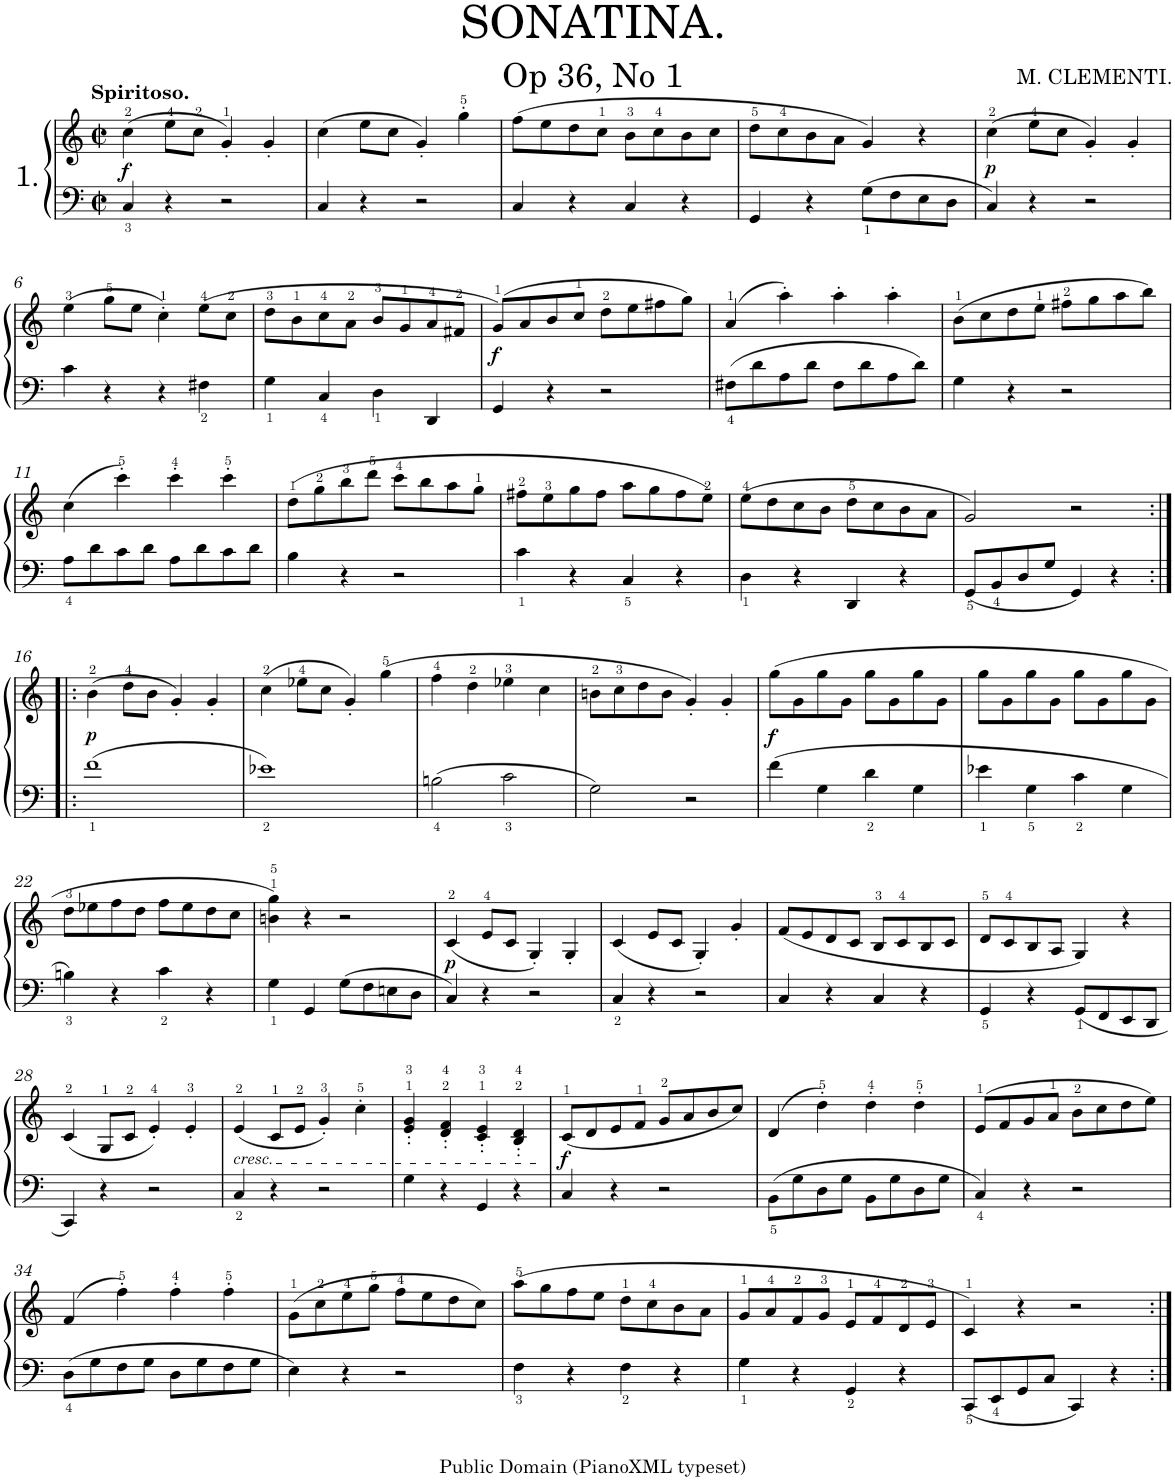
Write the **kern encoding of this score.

**kern	**kern	**dynam
*part1	*part1	*part1
*staff2	*staff1	*staff1/2
*I"Piano	*	*
*I'Pno.	*	*
*clefF4	*clefG2	*
*k[]	*k[]	*
*M2/2	*M2/2	*
*met(c|)	*met(c|)	*
=1	=1	=1
!	!LO:TX:a:B:t=Spiritoso.	!
!	!LO:TX:b:t=1.	!
!	!	!LO:DY:b
4C/	(4cc\	f
4r	8ee\L	.
.	8cc\J	.
2r	4g'/)	.
.	4g'/	.
=2	=2	=2
4C/	(4cc\	.
4r	8ee\L	.
.	8cc\J	.
2r	4g'/)	.
.	4gg'\	.
=3	=3	=3
4C/	(8ff\L	.
.	8ee\	.
4r	8dd\	.
.	8cc\J	.
4C/	8b\L	.
.	8cc\	.
4r	8b\	.
.	8cc\J	.
=4	=4	=4
4GG/	8dd\L	.
.	8cc\	.
4r	8b\	.
.	8a\J	.
8G\L	4g/)	.
8F\	.	.
8E\	4r	.
8D\J	.	.
=5	=5	=5
!	!	!LO:DY:b
4C/	(4cc\	p
4r	8ee\L	.
.	8cc\J	.
2r	4g'/)	.
.	4g'/	.
!!LO:LB:g=z
=6	=6	=6
4c\	(4ee\	.
4r	8gg\L	.
.	8ee\J	.
4r	4cc'\)	.
4F#X\	(8ee\L	.
.	8cc\J	.
=7	=7	=7
4G\	8dd\L	.
.	8b\	.
4C/	8cc\	.
.	8a\J	.
4D\	8b/L	.
.	8g/	.
4DD/	8a/	.
.	8f#X/J	.
=8	=8	=8
!	!	!LO:DY:b
4GG/	(8g/L)	f
.	8a/	.
4r	8b/	.
.	8cc/J	.
2r	8dd\L	.
.	8ee\	.
.	8ff#X\	.
.	8gg\J)	.
=9	=9	=9
8F#X\L	(4a/	.
8d\	.	.
8A\	4aa'\)	.
8d\J	.	.
8F#\L	4aa'\	.
8d\	.	.
8A\	4aa'\	.
8d\J	.	.
=10	=10	=10
4G\	(8b\L	.
.	8cc\	.
4r	8dd\	.
.	8ee\J	.
2r	8ff#X\L	.
.	8gg\	.
.	8aa\	.
.	8bb\J)	.
!!LO:LB:g=z
=11	=11	=11
8A\L	(4cc\	.
8d\	.	.
8c\	4ccc'\)	.
8d\J	.	.
8A\L	4ccc'\	.
8d\	.	.
8c\	4ccc'\	.
8d\J	.	.
=12	=12	=12
4B\	(8dd\L	.
.	8gg\	.
4r	8bb\	.
.	8ddd\J	.
2r	8ccc\L	.
.	8bb\	.
.	8aa\	.
.	8gg\J	.
=13	=13	=13
4c\	8ff#X\L	.
.	8ee\	.
4r	8gg\	.
.	8ff#\J	.
4C/	8aa\L	.
.	8gg\	.
4r	8ff#\	.
.	8ee\J)	.
=14	=14	=14
4D\	(8ee\L	.
.	8dd\	.
4r	8cc\	.
.	8b\J	.
4DD/	8dd\L	.
.	8cc\	.
4r	8b\	.
.	8a\J	.
=15	=15	=15
8GG/L	2g/)	.
8BB/	.	.
8D/	.	.
8G/J	.	.
4GG/	2r	.
4r	.	.
!!LO:LB:g=z
=16:|!|:	=16:|!|:	=16:|!|:
!	!	!LO:DY:b
1f	(4b\	p
.	8dd\L	.
.	8b\J	.
.	4g'/)	.
.	4g'/	.
=17	=17	=17
1e-X	(4cc\	.
.	8ee-X\L	.
.	8cc\J	.
.	4g'/)	.
.	(4gg\	.
=18	=18	=18
2Bn\	4ff\	.
.	4dd\	.
2c\	4ee-X\	.
.	4cc\	.
=19	=19	=19
2G\	8bn\L	.
.	8cc\	.
.	8dd\	.
.	8b\J	.
2r	4g'/)	.
.	4g'/	.
=20	=20	=20
!	!	!LO:DY:b
4f\	(8gg\L	f
.	8g\	.
4G\	8gg\	.
.	8g\J	.
4d\	8gg\L	.
.	8g\	.
4G\	8gg\	.
.	8g\J	.
=21	=21	=21
4e-X\	8gg\L	.
.	8g\	.
4G\	8gg\	.
.	8g\J	.
4c\	8gg\L	.
.	8g\	.
4G\	8gg\	.
.	8g\J	.
!!LO:LB:g=z
=22	=22	=22
4Bn\	8dd\L	.
.	8ee-X\	.
4r	8ff\	.
.	8dd\J	.
4c\	8ff\L	.
.	8ee-\	.
4r	8dd\	.
.	8cc\J	.
=23	=23	=23
4G\	4bn\ 4gg\)	.
4GG/	4r	.
8G\L	2r	.
8F\	.	.
8En\	.	.
8D\J	.	.
=24	=24	=24
!	!	!LO:DY:b
4C/	(4c/	p
4r	8e/L	.
.	8c/J	.
2r	4G'/)	.
.	4G'/	.
=25	=25	=25
4C/	(4c/	.
4r	8e/L	.
.	8c/J	.
2r	4G'/)	.
.	4g'/	.
=26	=26	=26
4C/	(<8f/L	.
.	8e/	.
4r	8d/	.
.	8c/J	.
4C/	8B/L	.
.	8c/	.
4r	8B/	.
.	8c/J	.
=27	=27	=27
4GG/	8d/L	.
.	8c/	.
4r	8B/	.
.	8A/J	.
8GG/L	4G/)	.
8FF/	.	.
8EE/	4r	.
8DD/J	.	.
!!LO:LB:g=z
=28	=28	=28
4CC/	(4c/	.
4r	8G/L	.
.	8c/J	.
2r	4e'/)	.
.	4e'/	.
=29	=29	=29
!	!LO:TX:b:i:t=cresc.	!
4C/	(4e/	.
4r	8c/L	.
.	8e/J	.
2r	4g'/)	.
.	4cc'\	.
=30	=30	=30
4G\	4e/' 4g/'	.
4r	4d/' 4f/'	.
4GG/	4c/' 4e/'	.
4r	4B/' 4d/'	.
=31	=31	=31
!	!	!LO:DY:b
4C/	(8c/L	f
.	8d/	.
4r	8e/	.
.	8f/J	.
2r	8g/L	.
.	8a/	.
.	8b/	.
.	8cc/J)	.
=32	=32	=32
8BB\L	(4d/	.
8G\	.	.
8D\	4dd'\)	.
8G\J	.	.
8BB\L	4dd'\	.
8G\	.	.
8D\	4dd'\	.
8G\J	.	.
=33	=33	=33
4C/	(8e/L	.
.	8f/	.
4r	8g/	.
.	8a/J	.
2r	8b\L	.
.	8cc\	.
.	8dd\	.
.	8ee\J)	.
!!LO:LB:g=z
=34	=34	=34
8D\L	(4f/	.
8G\	.	.
8F\	4ff'\)	.
8G\J	.	.
8D\L	4ff'\	.
8G\	.	.
8F\	4ff'\	.
8G\J	.	.
=35	=35	=35
4E\	(8g\L	.
.	8cc\	.
4r	8ee\	.
.	8gg\J	.
2r	8ff\L	.
.	8ee\	.
.	8dd\	.
.	8cc\J)	.
=36	=36	=36
4F\	(8aa\L	.
.	8gg\	.
4r	8ff\	.
.	8ee\J	.
4F\	8dd\L	.
.	8cc\	.
4r	8b\	.
.	8a\J	.
=37	=37	=37
4G\	8g/L	.
.	8a/	.
4r	8f/	.
.	8g/J	.
4GG/	8e/L	.
.	8f/	.
4r	8d/	.
.	8e/J	.
=38	=38	=38
8CC/L	4c/)	.
8EE/	.	.
8GG/	4r	.
8C/J	.	.
4CC/	2r	.
4r	.	.
=:|!	=:|!	=:|!
*-	*-	*-
